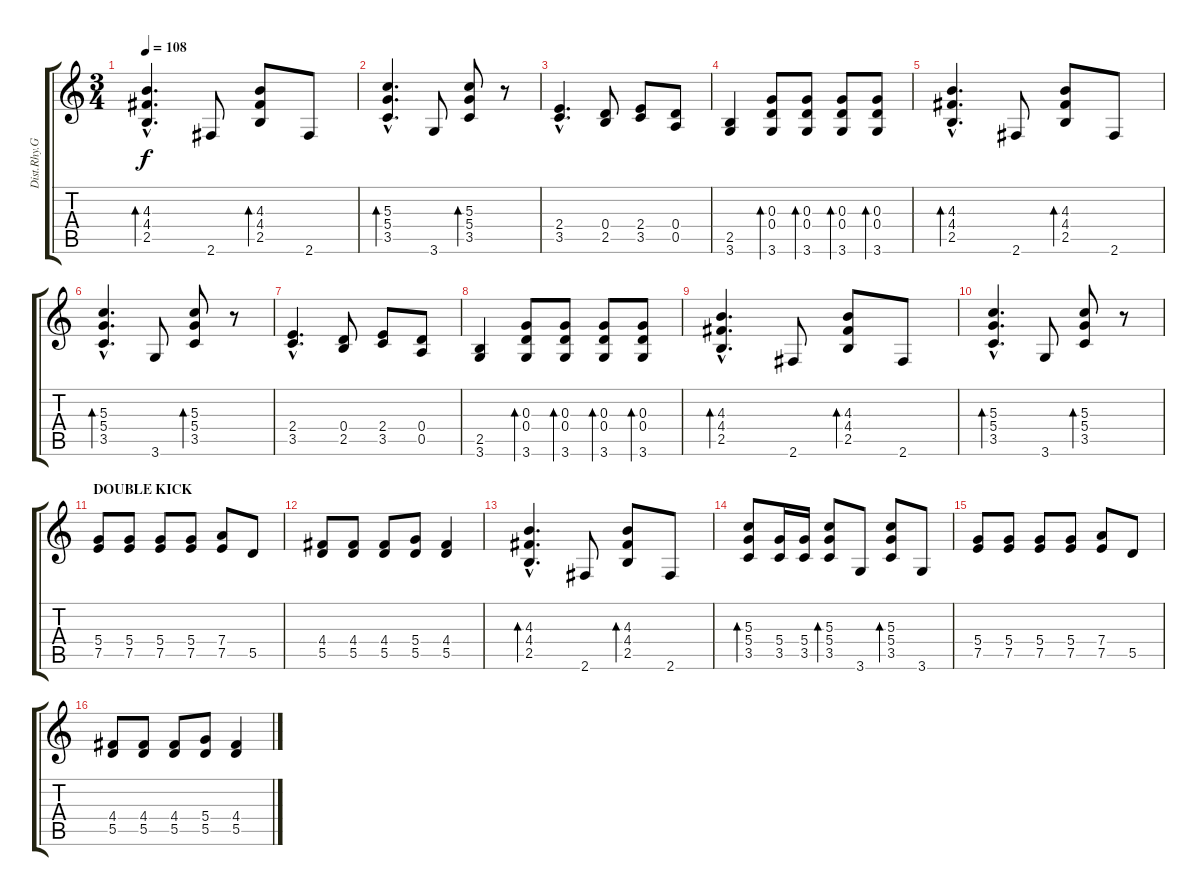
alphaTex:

\track ("Dist.Rhy.Gtr.1" "Dist.Rhy.G") {instrument distortionguitar}
\staff {score tabs}
\tuning (E4 B3 G3 D3 A2 E2) {hide}
\ts (3 4)
\tempo 108
\clef g2
\ks c
(4.3{hac} 4.4{hac} 2.5{hac}).4{d bd 60 dy f} 2.6.8 (4.3 4.4 2.5).8{bd 30} 2.6.8 |
(5.3{hac} 5.4{hac} 3.5{hac}).4{d bd 60} 3.6.8 (5.3 5.4 3.5).8{bd 30} r.8 |
(2.4{hac} 3.5{hac}).4{d} (0.4 2.5).8 (2.4 3.5).8 (0.4 0.5).8 |
(2.5 3.6).4 (0.3 0.4 3.6).8{bd 30} (0.3 0.4 3.6).8{bd 30} (0.3 0.4 3.6).8{bd 30} (0.3 0.4 3.6).8{bd 30} |
(4.3{hac} 4.4{hac} 2.5{hac}).4{d bd 60} 2.6.8 (4.3 4.4 2.5).8{bd 30} 2.6.8 |
(5.3{hac} 5.4{hac} 3.5{hac}).4{d bd 60} 3.6.8 (5.3 5.4 3.5).8{bd 30} r.8 |
(2.4{hac} 3.5{hac}).4{d} (0.4 2.5).8 (2.4 3.5).8 (0.4 0.5).8 |
(2.5 3.6).4 (0.3 0.4 3.6).8{bd 30} (0.3 0.4 3.6).8{bd 30} (0.3 0.4 3.6).8{bd 30} (0.3 0.4 3.6).8{bd 30} |
(4.3{hac} 4.4{hac} 2.5{hac}).4{d bd 60} 2.6.8 (4.3 4.4 2.5).8{bd 30} 2.6.8 |
(5.3{hac} 5.4{hac} 3.5{hac}).4{d bd 60} 3.6.8 (5.3 5.4 3.5).8{bd 30} r.8 |
\section ("" "DOUBLE KICK")
(5.4 7.5).8 (5.4 7.5).8 (5.4 7.5).8 (5.4 7.5).8 (7.4 7.5).8 5.5.8 |
(4.4 5.5).8 (4.4 5.5).8 (4.4 5.5).8 (5.4 5.5).8 (4.4 5.5).4 |
(4.3{hac} 4.4{hac} 2.5{hac}).4{d bd 60} 2.6.8 (4.3 4.4 2.5).8{bd 30} 2.6.8 |
(5.3 5.4 3.5).8{bd 60} (5.4 3.5).16 (5.4 3.5).16 (5.3 5.4 3.5).8{bd 30} 3.6.8 (5.3 5.4 3.5).8{bd 30} 3.6.8 |
(5.4 7.5).8 (5.4 7.5).8 (5.4 7.5).8 (5.4 7.5).8 (7.4 7.5).8 5.5.8 |
(4.4 5.5).8 (4.4 5.5).8 (4.4 5.5).8 (5.4 5.5).8 (4.4 5.5).4
